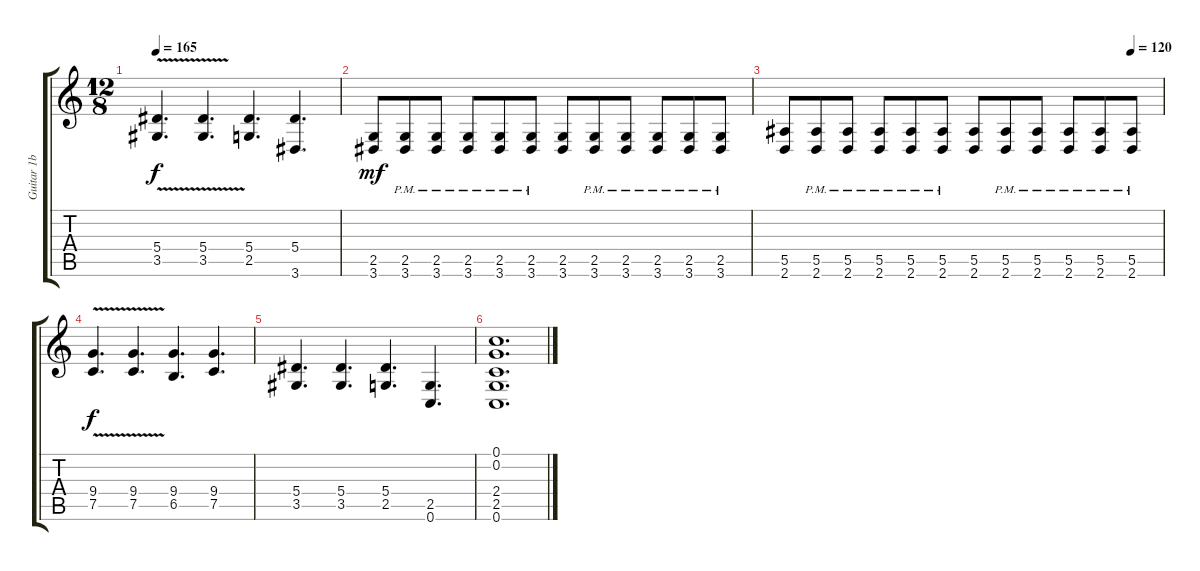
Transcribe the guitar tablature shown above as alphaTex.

\track ("Guitar 1b" "Guitar 1b") {instrument distortionguitar}
\staff {score tabs}
\tuning (C4 G3 Eb3 Bb2 F2 C2) {hide}
\ts (12 8)
\tempo 165
\clef g2
\ks c
(5.4{v} 3.5{v}).4{d dy f} (5.4{v} 3.5{v}).4{d} (5.4 2.5).4{d} (5.4 3.6).4{d} |
(2.5 3.6).8{dy mf} (2.5{pm} 3.6{pm}).8 (2.5{pm} 3.6{pm}).8 (2.5{pm} 3.6{pm}).8 (2.5{pm} 3.6{pm}).8 (2.5{pm} 3.6{pm}).8 (2.5 3.6).8 (2.5{pm} 3.6{pm}).8 (2.5{pm} 3.6{pm}).8 (2.5{pm} 3.6{pm}).8 (2.5{pm} 3.6{pm}).8 (2.5{pm} 3.6{pm}).8 |
\tempo (120 0.9166666666666666)
(5.5 2.6).8 (5.5{pm} 2.6{pm}).8 (5.5{pm} 2.6{pm}).8 (5.5{pm} 2.6{pm}).8 (5.5{pm} 2.6{pm}).8 (5.5{pm} 2.6{pm}).8 (5.5 2.6).8 (5.5{pm} 2.6{pm}).8 (5.5{pm} 2.6{pm}).8 (5.5{pm} 2.6{pm}).8 (5.5{pm} 2.6{pm}).8 (5.5{pm} 2.6{pm}).8 |
(9.4{v} 7.5{v}).4{d dy f} (9.4{v} 7.5{v}).4{d} (9.4 6.5).4{d} (9.4 7.5).4{d} |
(5.4 3.5).4{d} (5.4 3.5).4{d} (5.4 2.5).4{d} (2.5 0.6).4{d} |
(0.1 0.2 2.4 2.5 0.6).1{d}
